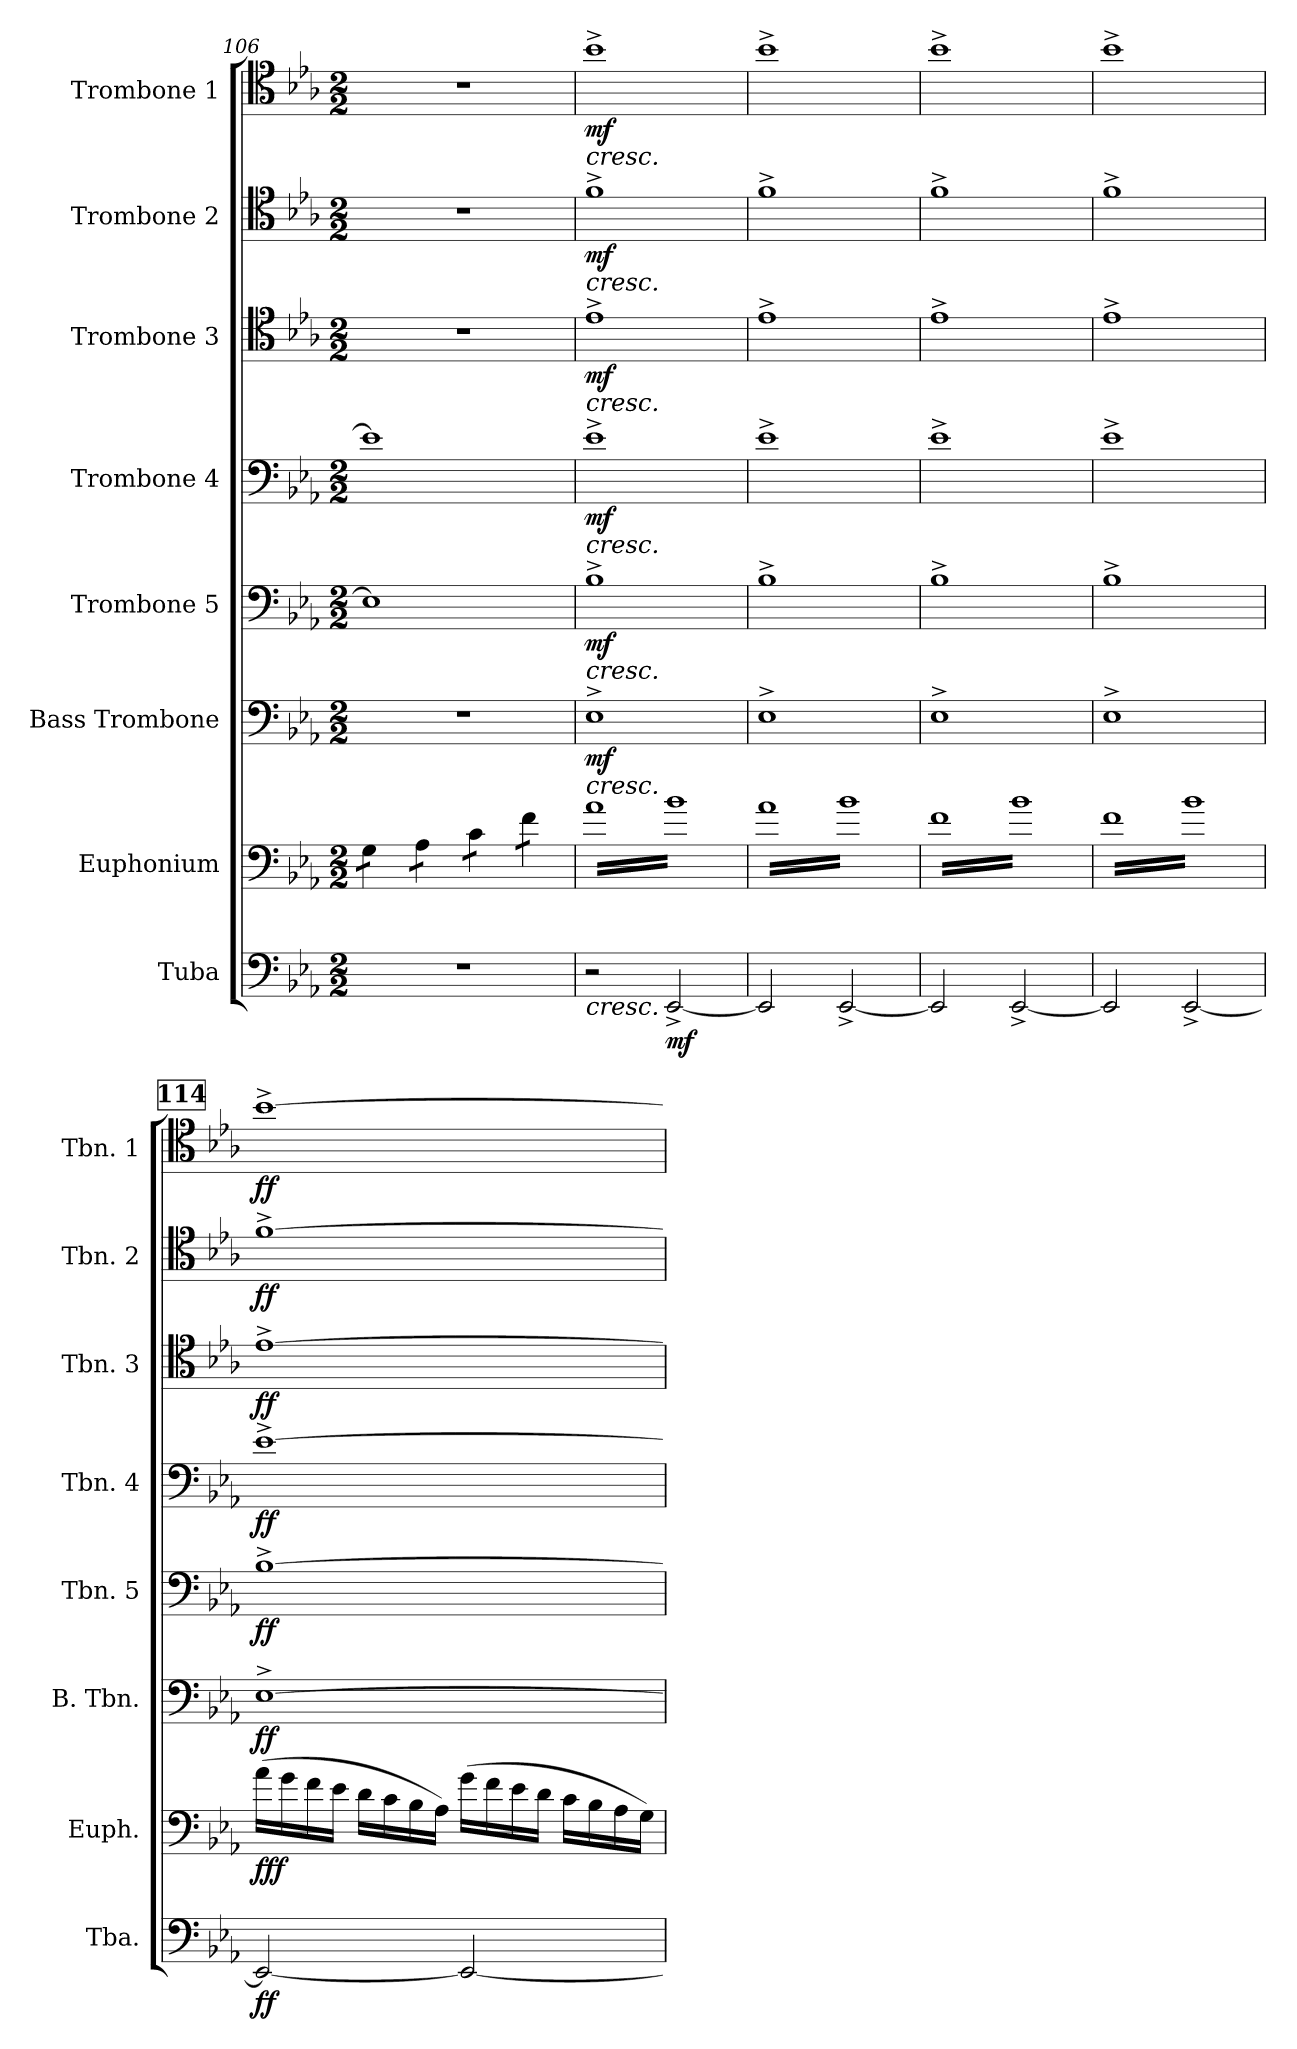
**kern	**dynam	**kern	**dynam	**kern	**dynam	**kern	**dynam	**kern	**dynam	**kern	**dynam	**kern	**dynam	**kern	**dynam
*part8	*part8	*part7	*part7	*part6	*part6	*part5	*part5	*part4	*part4	*part3	*part3	*part2	*part2	*part1	*part1
*staff8	*staff8	*staff7	*staff7	*staff6	*staff6	*staff5	*staff5	*staff4	*staff4	*staff3	*staff3	*staff2	*staff2	*staff1	*staff1
*I"Tuba	*	*I"Euphonium	*	*I"Bass Trombone	*	*I"Trombone 5	*	*I"Trombone 4	*	*I"Trombone 3	*	*I"Trombone 2	*	*I"Trombone 1	*
*I'Tba.	*	*I'Euph.	*	*I'B. Tbn.	*	*I'Tbn. 5	*	*I'Tbn. 4	*	*I'Tbn. 3	*	*I'Tbn. 2	*	*I'Tbn. 1	*
*clefF4	*	*clefF4	*	*clefF4	*	*clefF4	*	*clefF4	*	*clefC4	*	*clefC4	*	*clefC4	*
*k[b-e-a-]	*	*k[b-e-a-]	*	*k[b-e-a-]	*	*k[b-e-a-]	*	*k[b-e-a-]	*	*k[b-e-a-]	*	*k[b-e-a-]	*	*k[b-e-a-]	*
*M2/2	*	*M2/2	*	*M2/2	*	*M2/2	*	*M2/2	*	*M2/2	*	*M2/2	*	*M2/2	*
=106	=106	=106	=106	=106	=106	=106	=106	=106	=106	=106	=106	=106	=106	=106	=106
*	*	*tremolo	*	*	*	*	*	*	*	*	*	*	*	*	*
1r	.	8G\L	.	1r	.	1E-]	.	1e-]	.	1r	.	1r	.	1r	.
.	.	8G\J	.	.	.	.	.	.	.	.	.	.	.	.	.
.	.	8A-\L	.	.	.	.	.	.	.	.	.	.	.	.	.
.	.	8A-\J	.	.	.	.	.	.	.	.	.	.	.	.	.
.	.	8c\L	.	.	.	.	.	.	.	.	.	.	.	.	.
.	.	8c\J	.	.	.	.	.	.	.	.	.	.	.	.	.
.	.	8f\L	.	.	.	.	.	.	.	.	.	.	.	.	.
.	.	8f\J	.	.	.	.	.	.	.	.	.	.	.	.	.
!!LO:PB:g=z
=107	=107	=107	=107	=107	=107	=107	=107	=107	=107	=107	=107	=107	=107	=107	=107
!	!	!	!	!	!	!	!	!	!	!	!	!	!	!LO:TX:b:i:t=cresc.	!
!	!	!	!	!	!	!	!	!	!	!	!	!LO:TX:b:i:t=cresc.	!	!	!
!	!	!	!	!	!	!	!	!	!	!LO:TX:b:i:t=cresc.	!	!	!	!	!
!	!	!	!	!	!	!	!	!LO:TX:b:i:t=cresc.	!	!	!	!	!	!	!
!	!	!	!	!	!	!LO:TX:b:i:t=cresc.	!	!	!	!	!	!	!	!	!
!	!	!	!	!LO:TX:b:i:t=cresc.	!	!	!	!	!	!	!	!	!	!	!
!LO:TX:b:i:t=cresc.	!	!	!	!	!	!	!	!	!	!	!	!	!	!	!
!	!	!	!	!	!LO:DY:b	!	!LO:DY:b	!	!LO:DY:b	!	!LO:DY:b	!	!LO:DY:b	!	!LO:DY:b
2r	.	16a-LL	.	1E-^	mf	1B-^	mf	1e-^	mf	1e-^	mf	1f^	mf	1b-^	mf
.	.	16b-	.	.	.	.	.	.	.	.	.	.	.	.	.
.	.	16a-	.	.	.	.	.	.	.	.	.	.	.	.	.
.	.	16b-	.	.	.	.	.	.	.	.	.	.	.	.	.
.	.	16a-	.	.	.	.	.	.	.	.	.	.	.	.	.
.	.	16b-	.	.	.	.	.	.	.	.	.	.	.	.	.
.	.	16a-	.	.	.	.	.	.	.	.	.	.	.	.	.
.	.	16b-	.	.	.	.	.	.	.	.	.	.	.	.	.
!	!LO:DY:b	!	!	!	!	!	!	!	!	!	!	!	!	!	!
[2EE-^/	mf	16a-	.	.	.	.	.	.	.	.	.	.	.	.	.
.	.	16b-	.	.	.	.	.	.	.	.	.	.	.	.	.
.	.	16a-	.	.	.	.	.	.	.	.	.	.	.	.	.
.	.	16b-	.	.	.	.	.	.	.	.	.	.	.	.	.
.	.	16a-	.	.	.	.	.	.	.	.	.	.	.	.	.
.	.	16b-	.	.	.	.	.	.	.	.	.	.	.	.	.
.	.	16a-	.	.	.	.	.	.	.	.	.	.	.	.	.
.	.	16b-JJ	.	.	.	.	.	.	.	.	.	.	.	.	.
=108	=108	=108	=108	=108	=108	=108	=108	=108	=108	=108	=108	=108	=108	=108	=108
2EE-/]	.	16a-LL	.	1E-^	.	1B-^	.	1e-^	.	1e-^	.	1f^	.	1b-^	.
.	.	16b-	.	.	.	.	.	.	.	.	.	.	.	.	.
.	.	16a-	.	.	.	.	.	.	.	.	.	.	.	.	.
.	.	16b-	.	.	.	.	.	.	.	.	.	.	.	.	.
.	.	16a-	.	.	.	.	.	.	.	.	.	.	.	.	.
.	.	16b-	.	.	.	.	.	.	.	.	.	.	.	.	.
.	.	16a-	.	.	.	.	.	.	.	.	.	.	.	.	.
.	.	16b-	.	.	.	.	.	.	.	.	.	.	.	.	.
[2EE-^/	.	16a-	.	.	.	.	.	.	.	.	.	.	.	.	.
.	.	16b-	.	.	.	.	.	.	.	.	.	.	.	.	.
.	.	16a-	.	.	.	.	.	.	.	.	.	.	.	.	.
.	.	16b-	.	.	.	.	.	.	.	.	.	.	.	.	.
.	.	16a-	.	.	.	.	.	.	.	.	.	.	.	.	.
.	.	16b-	.	.	.	.	.	.	.	.	.	.	.	.	.
.	.	16a-	.	.	.	.	.	.	.	.	.	.	.	.	.
.	.	16b-JJ	.	.	.	.	.	.	.	.	.	.	.	.	.
=109	=109	=109	=109	=109	=109	=109	=109	=109	=109	=109	=109	=109	=109	=109	=109
2EE-/]	.	16fLL	.	1E-^	.	1B-^	.	1e-^	.	1e-^	.	1f^	.	1b-^	.
.	.	16b-	.	.	.	.	.	.	.	.	.	.	.	.	.
.	.	16f	.	.	.	.	.	.	.	.	.	.	.	.	.
.	.	16b-	.	.	.	.	.	.	.	.	.	.	.	.	.
.	.	16f	.	.	.	.	.	.	.	.	.	.	.	.	.
.	.	16b-	.	.	.	.	.	.	.	.	.	.	.	.	.
.	.	16f	.	.	.	.	.	.	.	.	.	.	.	.	.
.	.	16b-	.	.	.	.	.	.	.	.	.	.	.	.	.
[2EE-^/	.	16f	.	.	.	.	.	.	.	.	.	.	.	.	.
.	.	16b-	.	.	.	.	.	.	.	.	.	.	.	.	.
.	.	16f	.	.	.	.	.	.	.	.	.	.	.	.	.
.	.	16b-	.	.	.	.	.	.	.	.	.	.	.	.	.
.	.	16f	.	.	.	.	.	.	.	.	.	.	.	.	.
.	.	16b-	.	.	.	.	.	.	.	.	.	.	.	.	.
.	.	16f	.	.	.	.	.	.	.	.	.	.	.	.	.
.	.	16b-JJ	.	.	.	.	.	.	.	.	.	.	.	.	.
=110	=110	=110	=110	=110	=110	=110	=110	=110	=110	=110	=110	=110	=110	=110	=110
2EE-/]	.	16fLL	.	1E-^	.	1B-^	.	1e-^	.	1e-^	.	1f^	.	1b-^	.
.	.	16b-	.	.	.	.	.	.	.	.	.	.	.	.	.
.	.	16f	.	.	.	.	.	.	.	.	.	.	.	.	.
.	.	16b-	.	.	.	.	.	.	.	.	.	.	.	.	.
.	.	16f	.	.	.	.	.	.	.	.	.	.	.	.	.
.	.	16b-	.	.	.	.	.	.	.	.	.	.	.	.	.
.	.	16f	.	.	.	.	.	.	.	.	.	.	.	.	.
.	.	16b-	.	.	.	.	.	.	.	.	.	.	.	.	.
[2EE-^/	.	16f	.	.	.	.	.	.	.	.	.	.	.	.	.
.	.	16b-	.	.	.	.	.	.	.	.	.	.	.	.	.
.	.	16f	.	.	.	.	.	.	.	.	.	.	.	.	.
.	.	16b-	.	.	.	.	.	.	.	.	.	.	.	.	.
.	.	16f	.	.	.	.	.	.	.	.	.	.	.	.	.
.	.	16b-	.	.	.	.	.	.	.	.	.	.	.	.	.
.	.	16f	.	.	.	.	.	.	.	.	.	.	.	.	.
.	.	16b-JJ	.	.	.	.	.	.	.	.	.	.	.	.	.
*	*	*Xtremolo	*	*	*	*	*	*	*	*	*	*	*	*	*
!!LO:REH:place=s1:a:B:fs=14:t=114
=111	=111	=111	=111	=111	=111	=111	=111	=111	=111	=111	=111	=111	=111	=111	=111
!	!LO:DY:b	!	!LO:DY:b	!	!LO:DY:b	!	!LO:DY:b	!	!LO:DY:b	!	!LO:DY:b	!	!LO:DY:b	!	!LO:DY:b
2EE-/_	ff	(>16a-\LL	fff	[1E-^	ff	[1B-^	ff	[1e-^	ff	[1e-^	ff	[1f^	ff	[1b-^	ff
.	.	16g\	.	.	.	.	.	.	.	.	.	.	.	.	.
.	.	16f\	.	.	.	.	.	.	.	.	.	.	.	.	.
.	.	16e-\JJ	.	.	.	.	.	.	.	.	.	.	.	.	.
.	.	16d\LL	.	.	.	.	.	.	.	.	.	.	.	.	.
.	.	16c\	.	.	.	.	.	.	.	.	.	.	.	.	.
.	.	16B-\	.	.	.	.	.	.	.	.	.	.	.	.	.
.	.	16A-\JJ)	.	.	.	.	.	.	.	.	.	.	.	.	.
2EE-/_	.	(>16g\LL	.	.	.	.	.	.	.	.	.	.	.	.	.
.	.	16f\	.	.	.	.	.	.	.	.	.	.	.	.	.
.	.	16e-\	.	.	.	.	.	.	.	.	.	.	.	.	.
.	.	16d\JJ	.	.	.	.	.	.	.	.	.	.	.	.	.
.	.	16c\LL	.	.	.	.	.	.	.	.	.	.	.	.	.
.	.	16B-\	.	.	.	.	.	.	.	.	.	.	.	.	.
.	.	16A-\	.	.	.	.	.	.	.	.	.	.	.	.	.
.	.	16G\JJ)	.	.	.	.	.	.	.	.	.	.	.	.	.
=	=	=	=	=	=	=	=	=	=	=	=	=	=	=	=
*-	*-	*-	*-	*-	*-	*-	*-	*-	*-	*-	*-	*-	*-	*-	*-
